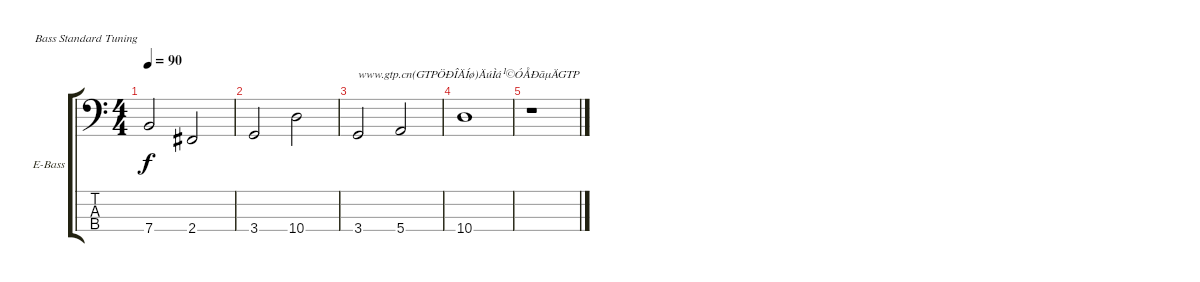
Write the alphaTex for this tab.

\bracketExtendMode groupsimilarinstruments
\firstSystemTrackNameOrientation horizontal
\otherSystemsTrackNameOrientation horizontal
\track ("±´Ë¹" "E-Bass") {instrument electricbassfinger}
\staff {score tabs}
\tuning (G2 D2 A1 E1)
\ts (4 4)
\tempo 90
\clef f4
\ks c
7.4.2{dy f} 2.4.2 |
3.4.2 10.4.2 |
3.4.2{txt "www.gtp.cn(GTPÖÐÎÄÍø)ÄúÌá¹©ÓÅÐãµÄGTP"} 5.4.2 |
10.4.1 |
r.1
